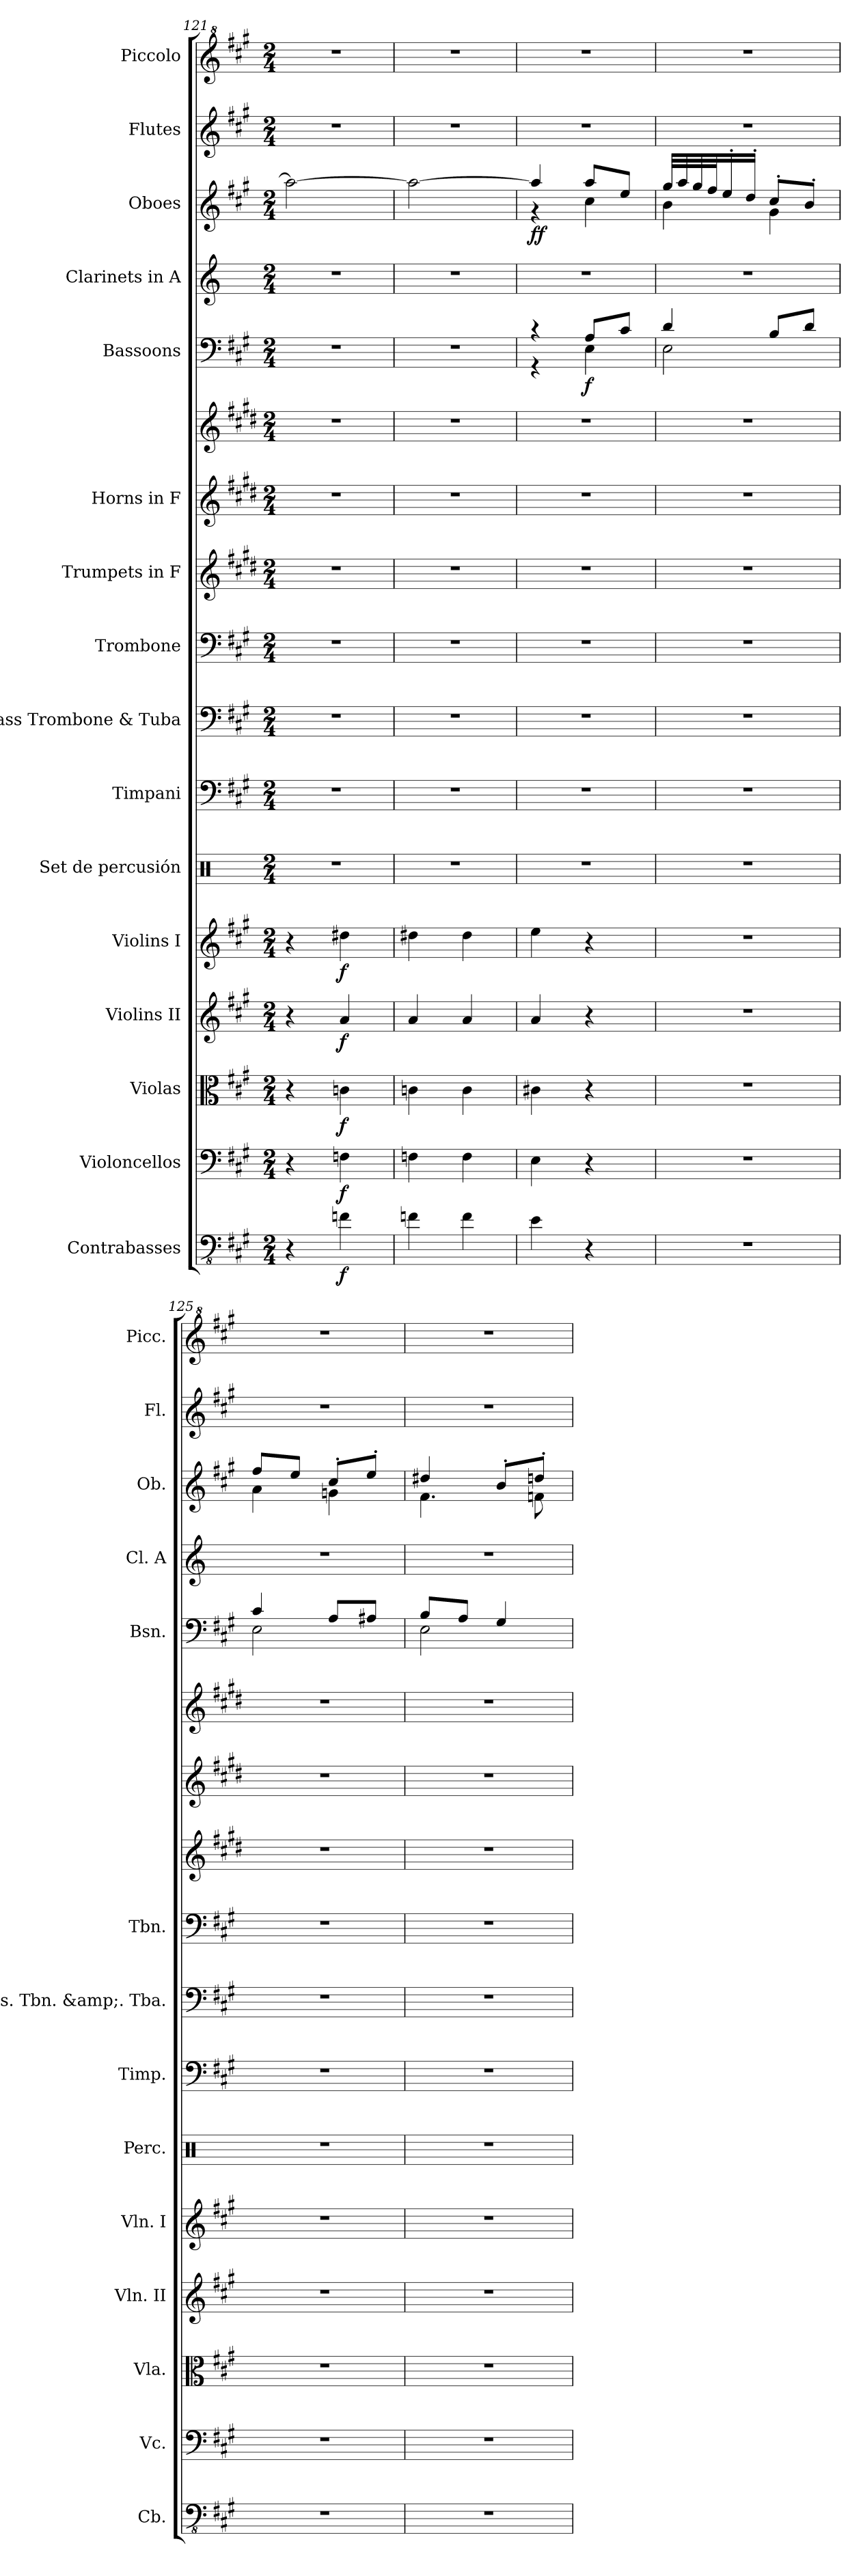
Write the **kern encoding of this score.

**kern	**dynam	**kern	**dynam	**kern	**dynam	**kern	**dynam	**kern	**dynam	**kern	**kern	**kern	**kern	**kern	**kern	**kern	**kern	**dynam	**kern	**kern	**dynam	**kern	**kern
*part16	*part16	*part15	*part15	*part14	*part14	*part13	*part13	*part12	*part12	*part11	*part10	*part9	*part8	*part7	*part6	*part6	*part5	*part5	*part4	*part3	*part3	*part2	*part1
*staff17	*staff17	*staff16	*staff16	*staff15	*staff15	*staff14	*staff14	*staff13	*staff13	*staff12	*staff11	*staff10	*staff9	*staff8	*staff7	*staff6	*staff5	*staff5	*staff4	*staff3	*staff3	*staff2	*staff1
*I"Contrabasses	*	*I"Violoncellos	*	*I"Violas	*	*I"Violins II	*	*I"Violins I	*	*I"Set de percusión	*I"Timpani	*I"Bass Trombone &amp; Tuba	*I"Trombone	*I"Trumpets in F	*I"Horns in F	*	*I"Bassoons	*	*I"Clarinets in A	*I"Oboes	*	*I"Flutes	*I"Piccolo
*I'Cb.	*	*I'Vc.	*	*I'Vla.	*	*I'Vln. II	*	*I'Vln. I	*	*I'Perc.	*I'Timp.	*I'Bs. Tbn. &amp;. Tba.	*I'Tbn.	*	*	*	*I'Bsn.	*	*I'Cl. A	*I'Ob.	*	*I'Fl.	*I'Picc.
*clefFv4	*	*clefF4	*	*clefC3	*	*clefG2	*	*clefG2	*	*clefX	*clefF4	*clefF4	*clefF4	*clefG2	*clefG2	*clefG2	*clefF4	*	*clefG2	*clefG2	*	*clefG2	*clefG^2
*ITrd7c12	*	*	*	*	*	*	*	*	*	*	*	*	*	*ITrd4c7	*ITrd4c7	*ITrd4c7	*	*	*ITrd2c3	*	*	*	*ITrd-7c-12
*k[f#c#g#]	*	*k[f#c#g#]	*	*k[f#c#g#]	*	*k[f#c#g#]	*	*k[f#c#g#]	*	*k[]	*k[f#c#g#]	*k[f#c#g#]	*k[f#c#g#]	*k[f#c#g#]	*k[f#c#g#]	*k[f#c#g#]	*k[f#c#g#]	*	*k[f#c#g#]	*k[f#c#g#]	*	*k[f#c#g#]	*k[f#c#g#]
*M2/4	*	*M2/4	*	*M2/4	*	*M2/4	*	*M2/4	*	*M2/4	*M2/4	*M2/4	*M2/4	*M2/4	*M2/4	*M2/4	*M2/4	*	*M2/4	*M2/4	*	*M2/4	*M2/4
=121	=121	=121	=121	=121	=121	=121	=121	=121	=121	=121	=121	=121	=121	=121	=121	=121	=121	=121	=121	=121	=121	=121	=121
4r	.	4r	.	4r	.	4r	.	4r	.	2r	2r	2r	2r	2r	2r	2r	2r	.	2r	2aa\_	.	2r	2r
!	!LO:DY:b	!	!LO:DY:b	!	!LO:DY:b	!	!LO:DY:b	!	!LO:DY:b	!	!	!	!	!	!	!	!	!	!	!	!	!	!
4FFn\	f	4Fn\	f	4cn\	f	4a/	f	4dd#X\	f	.	.	.	.	.	.	.	.	.	.	.	.	.	.
=122	=122	=122	=122	=122	=122	=122	=122	=122	=122	=122	=122	=122	=122	=122	=122	=122	=122	=122	=122	=122	=122	=122	=122
4FFn\	.	4Fn\	.	4cn\	.	4a/	.	4dd#X\	.	2r	2r	2r	2r	2r	2r	2r	2r	.	2r	2aa\_	.	2r	2r
4FF\	.	4F\	.	4c\	.	4a/	.	4dd#\	.	.	.	.	.	.	.	.	.	.	.	.	.	.	.
=123	=123	=123	=123	=123	=123	=123	=123	=123	=123	=123	=123	=123	=123	=123	=123	=123	=123	=123	=123	=123	=123	=123	=123
*	*	*	*	*	*	*	*	*	*	*	*	*	*	*	*	*	*^	*	*	*^	*	*	*
!	!	!	!	!	!	!	!	!	!	!	!	!	!	!	!	!	!	!	!	!	!	!	!LO:DY:b	!	!
4EE\	.	4E\	.	4c#X\	.	4a/	.	4ee\	.	2r	2r	2r	2r	2r	2r	2r	4r	4r	.	2r	4aa/]	4r	ff	2r	2r
!	!	!	!	!	!	!	!	!	!	!	!	!	!	!	!	!	!	!	!LO:DY:b	!	!	!	!	!	!
4r	.	4r	.	4r	.	4r	.	4r	.	.	.	.	.	.	.	.	8A/L	4E\	f	.	8aa/L	4cc#\	.	.	.
.	.	.	.	.	.	.	.	.	.	.	.	.	.	.	.	.	8c#/J	.	.	.	8ee/J	.	.	.	.
=124	=124	=124	=124	=124	=124	=124	=124	=124	=124	=124	=124	=124	=124	=124	=124	=124	=124	=124	=124	=124	=124	=124	=124	=124	=124
2r	.	2r	.	2r	.	2r	.	2r	.	2r	2r	2r	2r	2r	2r	2r	4d/	2E\	.	2r	32gg#/LLL	4b\	.	2r	2r
.	.	.	.	.	.	.	.	.	.	.	.	.	.	.	.	.	.	.	.	.	32aa/	.	.	.	.
.	.	.	.	.	.	.	.	.	.	.	.	.	.	.	.	.	.	.	.	.	32gg#/	.	.	.	.
.	.	.	.	.	.	.	.	.	.	.	.	.	.	.	.	.	.	.	.	.	32ff#/J	.	.	.	.
.	.	.	.	.	.	.	.	.	.	.	.	.	.	.	.	.	.	.	.	.	16ee'/	.	.	.	.
.	.	.	.	.	.	.	.	.	.	.	.	.	.	.	.	.	.	.	.	.	16dd'/JJ	.	.	.	.
.	.	.	.	.	.	.	.	.	.	.	.	.	.	.	.	.	8B/L	.	.	.	8cc#'/L	4g#\	.	.	.
.	.	.	.	.	.	.	.	.	.	.	.	.	.	.	.	.	8d/J	.	.	.	8b'/J	.	.	.	.
!!LO:PB:g=z
=125	=125	=125	=125	=125	=125	=125	=125	=125	=125	=125	=125	=125	=125	=125	=125	=125	=125	=125	=125	=125	=125	=125	=125	=125	=125
2r	.	2r	.	2r	.	2r	.	2r	.	2r	2r	2r	2r	2r	2r	2r	4c#/	2E\	.	2r	8ff#/L	4a\	.	2r	2r
.	.	.	.	.	.	.	.	.	.	.	.	.	.	.	.	.	.	.	.	.	8ee/J	.	.	.	.
.	.	.	.	.	.	.	.	.	.	.	.	.	.	.	.	.	8A/L	.	.	.	8cc#'/L	4gn\	.	.	.
.	.	.	.	.	.	.	.	.	.	.	.	.	.	.	.	.	8A#X/J	.	.	.	8ee'/J	.	.	.	.
=126	=126	=126	=126	=126	=126	=126	=126	=126	=126	=126	=126	=126	=126	=126	=126	=126	=126	=126	=126	=126	=126	=126	=126	=126	=126
2r	.	2r	.	2r	.	2r	.	2r	.	2r	2r	2r	2r	2r	2r	2r	8B/L	2E\	.	2r	4dd#X/	4.f#\	.	2r	2r
.	.	.	.	.	.	.	.	.	.	.	.	.	.	.	.	.	8A/J	.	.	.	.	.	.	.	.
.	.	.	.	.	.	.	.	.	.	.	.	.	.	.	.	.	4G#/	.	.	.	8b'/L	.	.	.	.
.	.	.	.	.	.	.	.	.	.	.	.	.	.	.	.	.	.	.	.	.	8ddn'/J	8fn\	.	.	.
*	*	*	*	*	*	*	*	*	*	*	*	*	*	*	*	*	*v	*v	*	*	*v	*v	*	*	*
=	=	=	=	=	=	=	=	=	=	=	=	=	=	=	=	=	=	=	=	=	=	=	=
*-	*-	*-	*-	*-	*-	*-	*-	*-	*-	*-	*-	*-	*-	*-	*-	*-	*-	*-	*-	*-	*-	*-	*-
